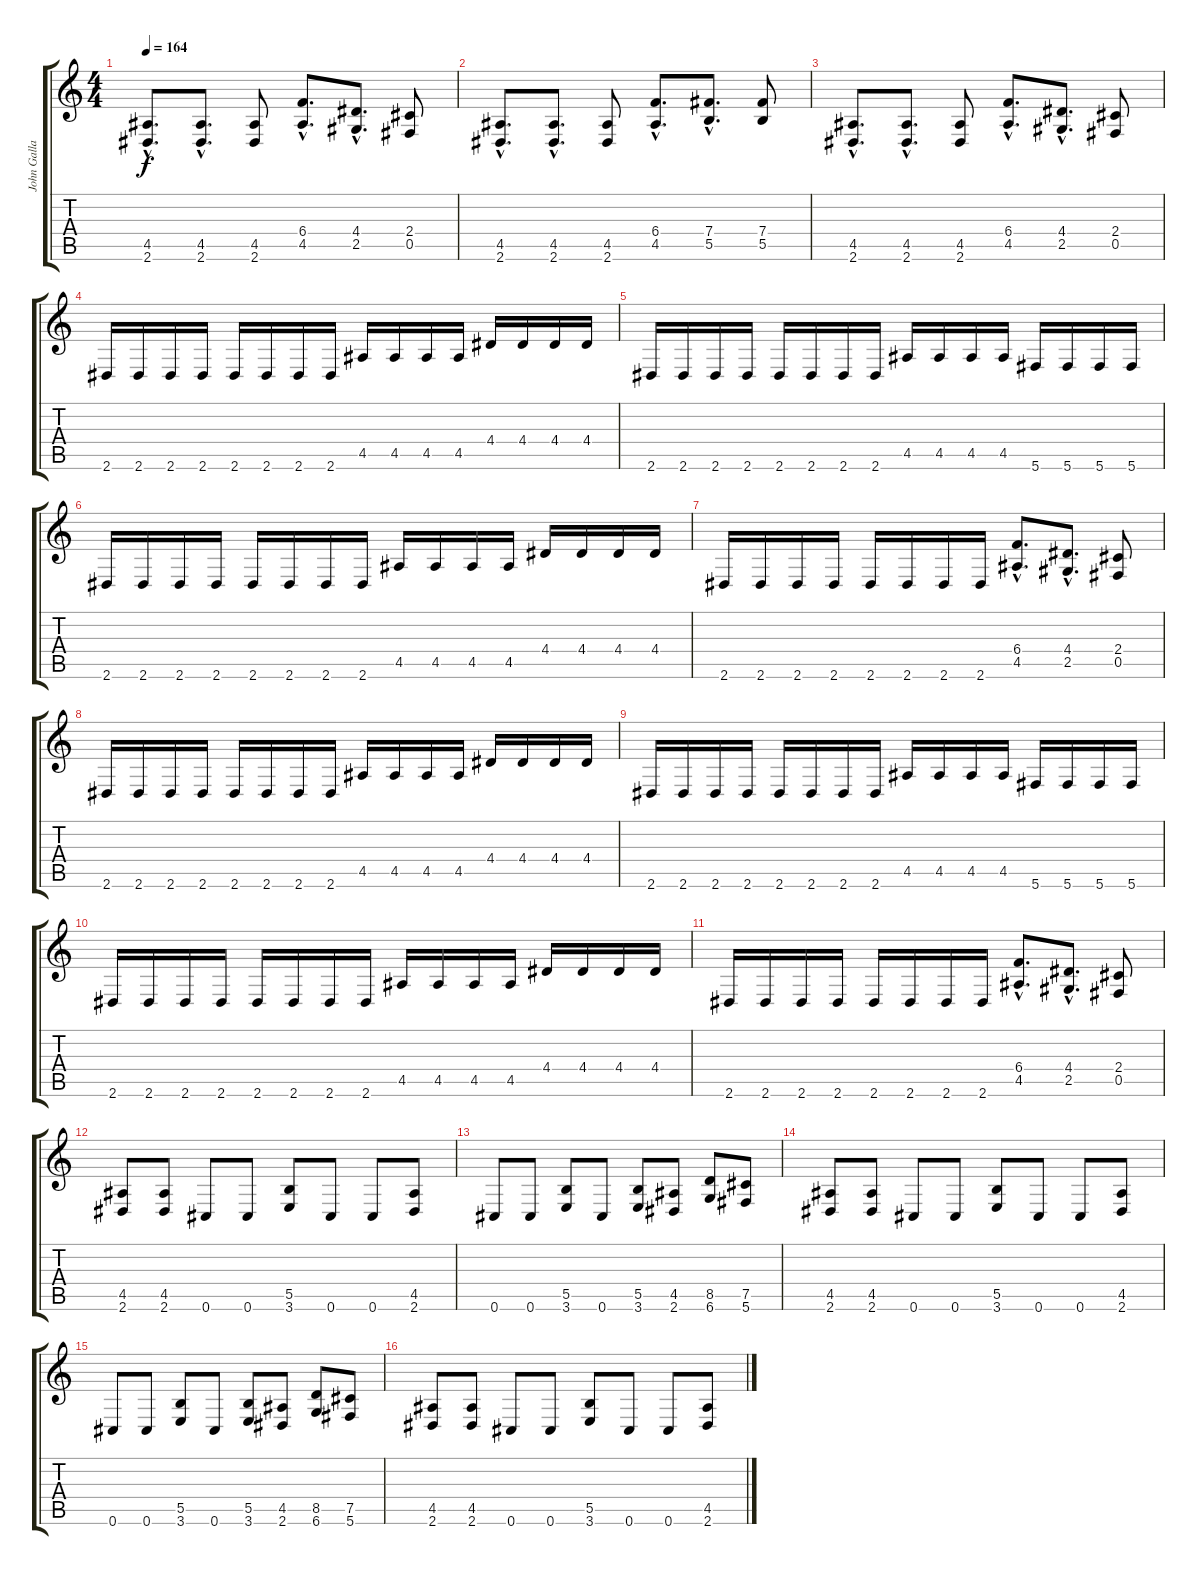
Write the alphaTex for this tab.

\track ("John Gallagher" "John Galla") {instrument distortionguitar}
\staff {score tabs}
\tuning (Db4 Ab3 E3 B2 Gb2 Db2) {hide}
\ts (4 4)
\tempo 164
\clef g2
\ks c
(4.5{hac} 2.6{hac}).8{d dy f} (4.5{hac} 2.6{hac}).8{d} (4.5 2.6).8 (6.4{hac} 4.5{hac}).8{d} (4.4{hac} 2.5{hac}).8{d} (2.4 0.5).8 |
(4.5{hac} 2.6{hac}).8{d} (4.5{hac} 2.6{hac}).8{d} (4.5 2.6).8 (6.4{hac} 4.5{hac}).8{d} (7.4{hac} 5.5{hac}).8{d} (7.4 5.5).8 |
(4.5{hac} 2.6{hac}).8{d} (4.5{hac} 2.6{hac}).8{d} (4.5 2.6).8 (6.4{hac} 4.5{hac}).8{d} (4.4{hac} 2.5{hac}).8{d} (2.4 0.5).8 |
2.6.16 2.6.16 2.6.16 2.6.16 2.6.16 2.6.16 2.6.16 2.6.16 4.5.16 4.5.16 4.5.16 4.5.16 4.4.16 4.4.16 4.4.16 4.4.16 |
2.6.16 2.6.16 2.6.16 2.6.16 2.6.16 2.6.16 2.6.16 2.6.16 4.5.16 4.5.16 4.5.16 4.5.16 5.6.16 5.6.16 5.6.16 5.6.16 |
2.6.16 2.6.16 2.6.16 2.6.16 2.6.16 2.6.16 2.6.16 2.6.16 4.5.16 4.5.16 4.5.16 4.5.16 4.4.16 4.4.16 4.4.16 4.4.16 |
2.6.16 2.6.16 2.6.16 2.6.16 2.6.16 2.6.16 2.6.16 2.6.16 (6.4{hac} 4.5{hac}).8{d} (4.4{hac} 2.5{hac}).8{d} (2.4 0.5).8 |
2.6.16 2.6.16 2.6.16 2.6.16 2.6.16 2.6.16 2.6.16 2.6.16 4.5.16 4.5.16 4.5.16 4.5.16 4.4.16 4.4.16 4.4.16 4.4.16 |
2.6.16 2.6.16 2.6.16 2.6.16 2.6.16 2.6.16 2.6.16 2.6.16 4.5.16 4.5.16 4.5.16 4.5.16 5.6.16 5.6.16 5.6.16 5.6.16 |
2.6.16 2.6.16 2.6.16 2.6.16 2.6.16 2.6.16 2.6.16 2.6.16 4.5.16 4.5.16 4.5.16 4.5.16 4.4.16 4.4.16 4.4.16 4.4.16 |
2.6.16 2.6.16 2.6.16 2.6.16 2.6.16 2.6.16 2.6.16 2.6.16 (6.4{hac} 4.5{hac}).8{d} (4.4{hac} 2.5{hac}).8{d} (2.4 0.5).8 |
(4.5 2.6).8 (4.5 2.6).8 0.6.8 0.6.8 (5.5 3.6).8 0.6.8 0.6.8 (4.5 2.6).8 |
0.6.8 0.6.8 (5.5 3.6).8 0.6.8 (5.5 3.6).8 (4.5 2.6).8 (8.5 6.6).8 (7.5 5.6).8 |
(4.5 2.6).8 (4.5 2.6).8 0.6.8 0.6.8 (5.5 3.6).8 0.6.8 0.6.8 (4.5 2.6).8 |
0.6.8 0.6.8 (5.5 3.6).8 0.6.8 (5.5 3.6).8 (4.5 2.6).8 (8.5 6.6).8 (7.5 5.6).8 |
(4.5 2.6).8 (4.5 2.6).8 0.6.8 0.6.8 (5.5 3.6).8 0.6.8 0.6.8 (4.5 2.6).8
